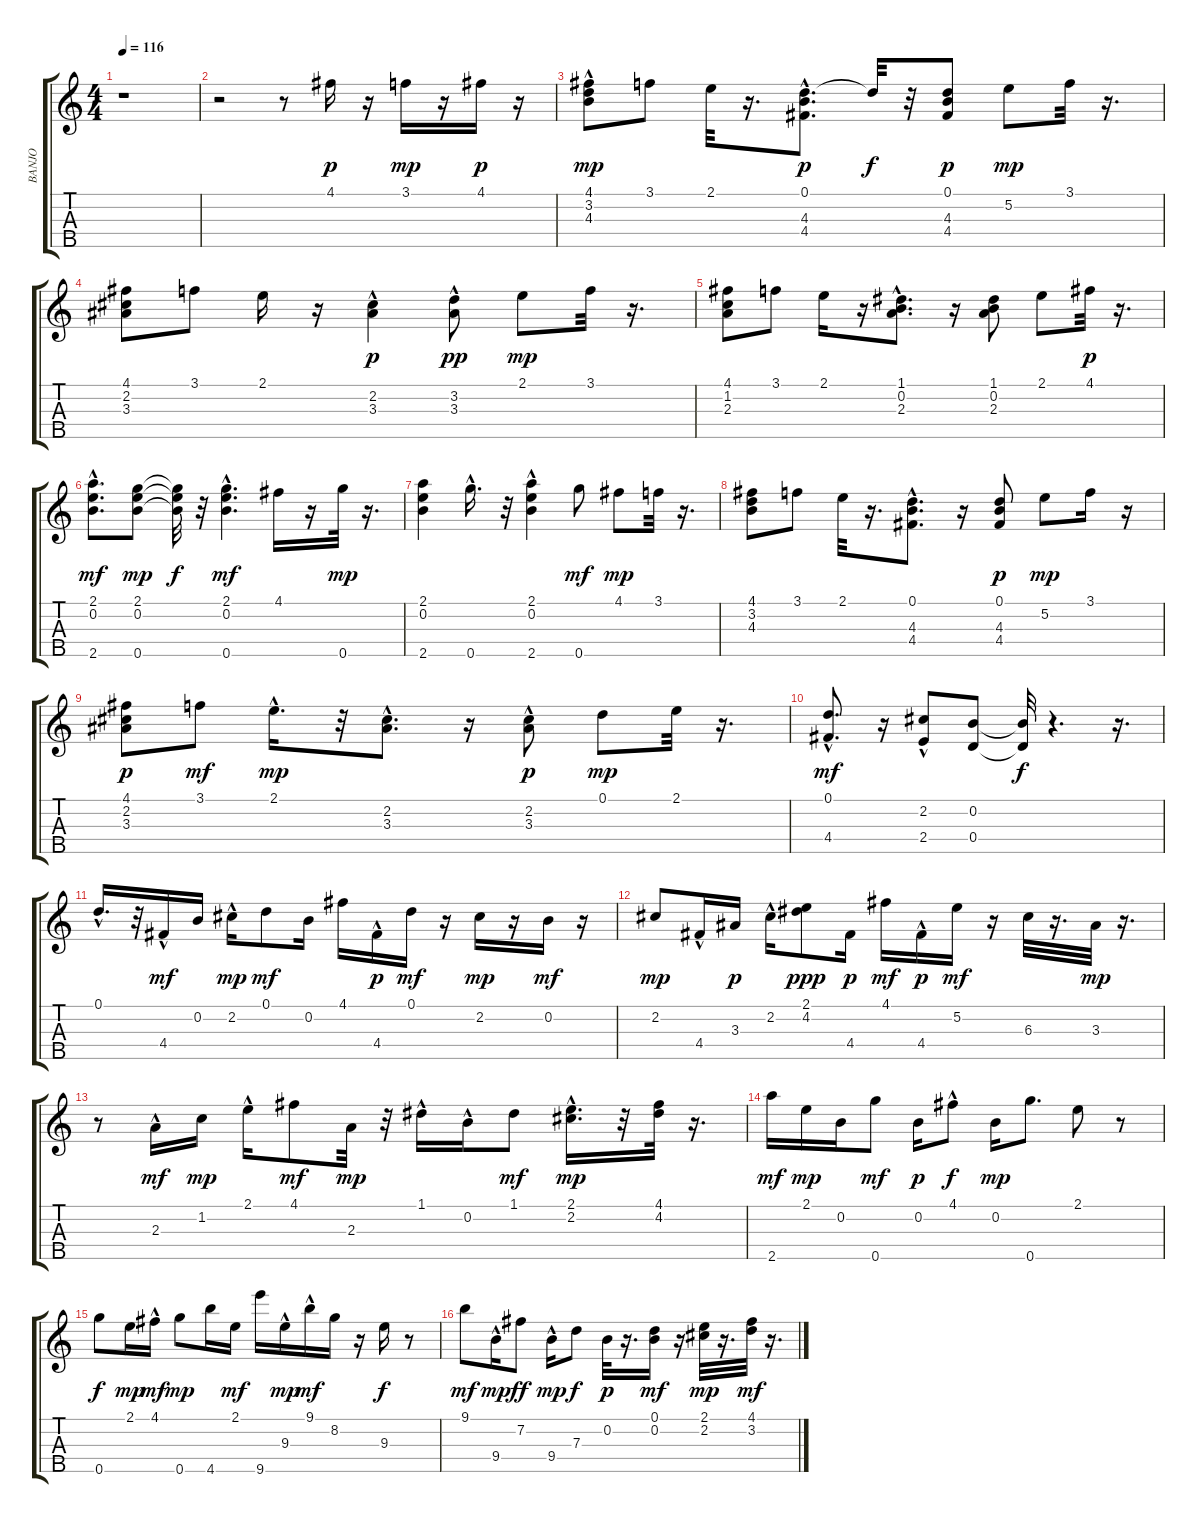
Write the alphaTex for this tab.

\track ("BANJO   " "BANJO   ") {instrument banjo}
\staff {score tabs}
\tuning (D4 B3 G3 D3 G4) {hide}
\displaytranspose 12
\ts (4 4)
\tempo 116
\clef g2
\ks c
r.1{dy p instrument banjo} |
r.2 r.8 4.1.16 r.16 3.1.16{dy mp} r.16 4.1.16{dy p} r.16 |
(4.1{hac} 3.2 4.3).8{dy mp} 3.1.8 2.1.32 r.16{d} (0.1{hac} 4.3{hac} 4.4{hac}).8{d dy p} 0.1{t}.32{dy f} r.32 (0.1 4.3 4.4).8{dy p} 5.2.8{dy mp} 3.1.32 r.16{d} |
(4.1 2.2 3.3).8 3.1.8 2.1.16 r.16 (2.2{hac} 3.3).4{dy p} (3.2{hac} 3.3).8{dy pp} 2.1.8{dy mp} 3.1.32 r.16{d} |
(4.1 1.2 2.3).8 3.1.8 2.1.16 r.16 (1.1{hac} 0.2{hac} 2.3{hac}).8{d} r.16 (1.1 0.2 2.3).8 2.1.8 4.1.32{dy p} r.16{d} |
(2.1{hac} 0.2 2.5{hac}).8{d dy mf} (2.1 0.2 0.5).8{dy mp} (2.1{t} 0.2{t} 0.5{t}).32{dy f} r.32 (2.1{hac} 0.2{hac} 0.5{hac}).4{d dy mf} 4.1.16 r.16 0.5.32{dy mp} r.16{d} |
(2.1 0.2 2.5).4 0.5{hac}.16{d} r.32 (2.1 0.2{hac} 2.5).4 0.5.8{dy mf} 4.1.8{dy mp} 3.1.32 r.16{d} |
(4.1 3.2 4.3).8 3.1.8 2.1.32 r.16{d} (0.1{hac} 4.3{hac} 4.4{hac}).8{d} r.16 (0.1 4.3 4.4).8{dy p} 5.2.8{dy mp} 3.1.16 r.16 |
(4.1 2.2 3.3).8{dy p} 3.1.8{dy mf} 2.1{hac}.16{d dy mp} r.32 (2.2{hac} 3.3{hac}).8{d} r.16 (2.2 3.3{hac}).8{dy p} 0.1.8{dy mp} 2.1.32 r.16{d} |
(0.1{hac} 4.4{hac}).8{d dy mf} r.16 (2.2 2.4{hac}).8 (0.2 0.4).8 (0.2{t} 0.4{t}).32{dy f} r.4{d} r.16{d} |
0.1{hac}.16{d} r.32 4.4{hac}.16{dy mf} 0.2.16 2.2{hac}.16{dy mp} 0.1.8{dy mf} 0.2.16 4.1.16 4.4{hac}.16{dy p} 0.1.16{dy mf} r.16 2.2.16{dy mp} r.16 0.2.16{dy mf} r.16 |
2.2.8{dy mp} 4.4{hac}.16 3.3.16{dy p} 2.2{hac}.16 (2.1 4.2).8{dy ppp} 4.4.16{dy p} 4.1.16{dy mf} 4.4{hac}.16{dy p} 5.2.16{dy mf} r.16 6.3.32 r.16{d} 3.3.32{dy mp} r.16{d} |
r.8 2.3{hac}.16{dy mf} 1.2.16{dy mp} 2.1{hac}.16 4.1.8{dy mf} 2.3.32{dy mp} r.32 1.1{hac}.16 0.2{hac}.16 1.1.8{dy mf} (2.1 2.2{hac}).16{d dy mp} r.32 (4.1 4.2).32 r.16{d} |
2.5.16{dy mf} 2.1.16{dy mp} 0.2.16 0.5.8{dy mf} 0.2.16{dy p} 4.1{hac}.8{dy f} 0.2.16{dy mp} 0.5.8{d} 2.1.8 r.8 |
0.5.8{dy f} 2.1.16{dy mp} 4.1{hac}.16{dy mf} 0.5.8{dy mp} 4.5.16 2.1.16{dy mf} 9.5.16 9.3{hac}.16{dy mp} 9.1{hac}.16{dy mf} 8.2.16 r.16 9.3.16{dy f} r.8 |
9.1.8{dy mf} 9.4{hac}.16{dy mp} 7.2.8{dy ff} 9.4{hac}.16{dy mp} 7.3.8{dy f} 0.2.32{dy p} r.16{d} (0.1 0.2).16{dy mf} r.16 (2.1 2.2).32{dy mp} r.16{d} (4.1 3.2).32{dy mf} r.16{d}
